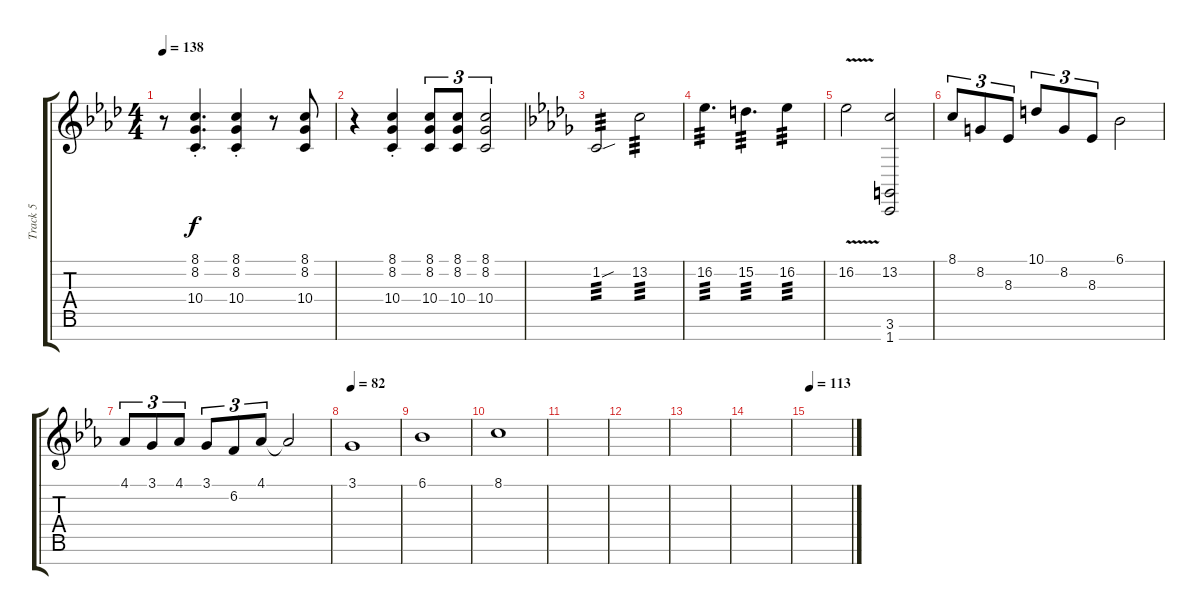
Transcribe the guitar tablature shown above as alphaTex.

\track ("Track 5" "Track 5") {instrument lead8bassandlead}
\staff {score tabs}
\tuning (E4 B3 G3 D3 A2 E2 B1) {hide}
\ts (4 4)
\tempo 138
\clef g2
\ks ab
r.8{dy f instrument rockorgan} (8.1{st} 8.2{st} 10.4{st}).4{d} (8.1{st} 8.2{st} 10.4{st}).4 r.8 (8.1 8.2 10.4).8 |
r.4 (8.1{st} 8.2{st} 10.4{st}).4 (8.1 8.2 10.4).8{tu (3 2)} (8.1 8.2 10.4).8{tu (3 2)} (8.1 8.2 10.4).2{tu (3 2)} |
\ks bbminor
1.2{sou}.2{tp 3 instrument lead1square} 13.2.2{tp 3} |
16.2.4{d tp 3} 15.2.4{d tp 3} 16.2.4{tp 3} |
16.2{v}.2 (13.2 3.6 1.7).2 |
8.1.8{tu (3 2)} 8.2.8{tu (3 2)} 8.3.8{tu (3 2)} 10.1.8{tu (3 2)} 8.2.8{tu (3 2)} 8.3.8{tu (3 2)} 6.1.2 |
\ks cminor
4.1.8{tu (3 2)} 3.1.8{tu (3 2)} 4.1.8{tu (3 2)} 3.1.8{tu (3 2)} 6.2.8{tu (3 2)} 4.1.8{tu (3 2)} 4.1{t}.2 |
\tempo 82
3.1.1 |
6.1.1 |
8.1.1 |
|
|
|
|
\tempo 113
